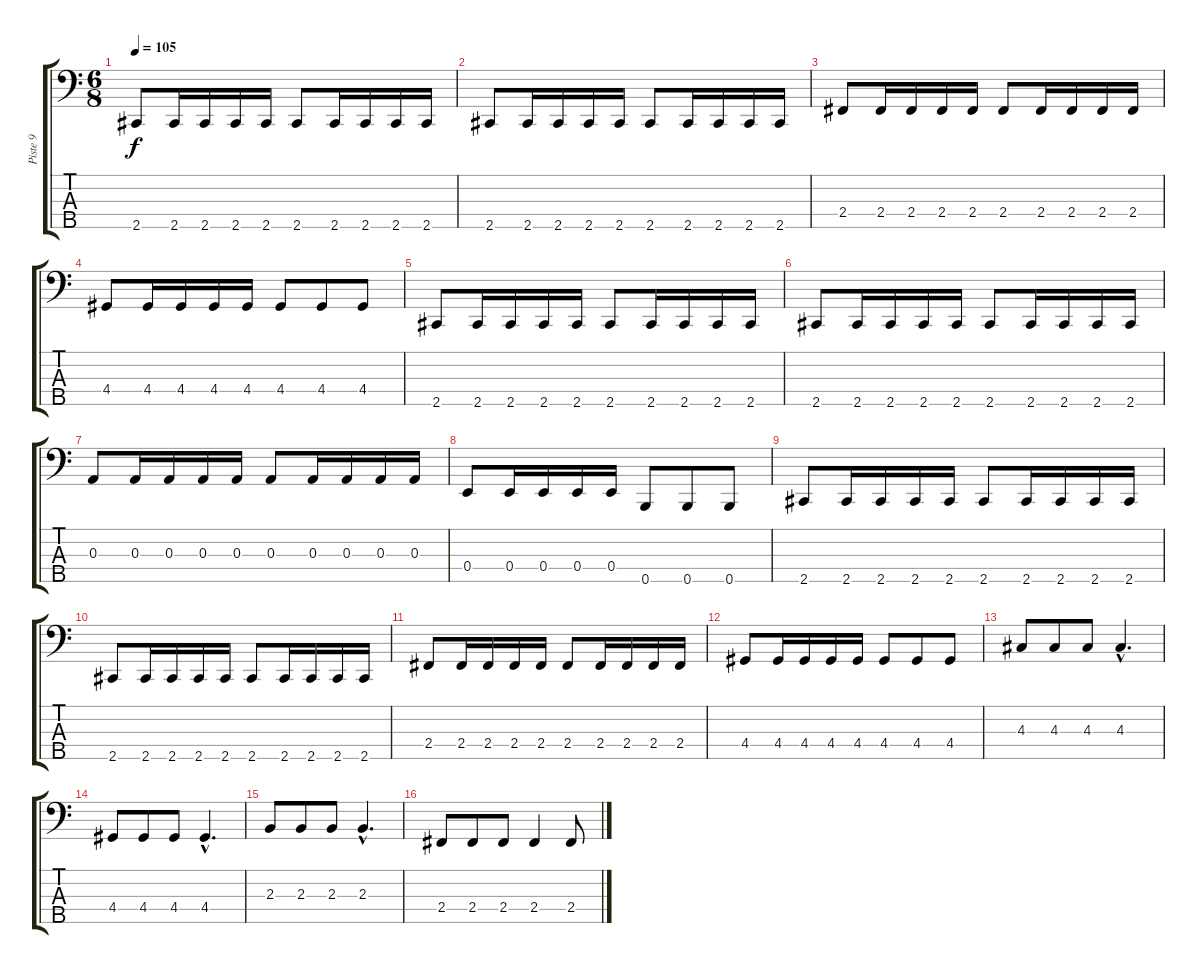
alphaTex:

\track ("Piste 9" "Piste 9") {instrument electricbassfinger}
\staff {score tabs}
\tuning (G2 D2 A1 E1 B0) {hide}
\ts (6 8)
\tempo 105
\clef f4
\ks c
2.5.8{dy f} 2.5.16 2.5.16 2.5.16 2.5.16 2.5.8 2.5.16 2.5.16 2.5.16 2.5.16 |
2.5.8 2.5.16 2.5.16 2.5.16 2.5.16 2.5.8 2.5.16 2.5.16 2.5.16 2.5.16 |
2.4.8 2.4.16 2.4.16 2.4.16 2.4.16 2.4.8 2.4.16 2.4.16 2.4.16 2.4.16 |
4.4.8 4.4.16 4.4.16 4.4.16 4.4.16 4.4.8 4.4.8 4.4.8 |
2.5.8 2.5.16 2.5.16 2.5.16 2.5.16 2.5.8 2.5.16 2.5.16 2.5.16 2.5.16 |
2.5.8 2.5.16 2.5.16 2.5.16 2.5.16 2.5.8 2.5.16 2.5.16 2.5.16 2.5.16 |
0.3.8 0.3.16 0.3.16 0.3.16 0.3.16 0.3.8 0.3.16 0.3.16 0.3.16 0.3.16 |
0.4.8 0.4.16 0.4.16 0.4.16 0.4.16 0.5.8 0.5.8 0.5.8 |
2.5.8 2.5.16 2.5.16 2.5.16 2.5.16 2.5.8 2.5.16 2.5.16 2.5.16 2.5.16 |
2.5.8 2.5.16 2.5.16 2.5.16 2.5.16 2.5.8 2.5.16 2.5.16 2.5.16 2.5.16 |
2.4.8 2.4.16 2.4.16 2.4.16 2.4.16 2.4.8 2.4.16 2.4.16 2.4.16 2.4.16 |
4.4.8 4.4.16 4.4.16 4.4.16 4.4.16 4.4.8 4.4.8 4.4.8 |
4.3.8 4.3.8 4.3.8 4.3{hac}.4{d} |
4.4.8 4.4.8 4.4.8 4.4{hac}.4{d} |
2.3.8 2.3.8 2.3.8 2.3{hac}.4{d} |
2.4.8 2.4.8 2.4.8 2.4.4 2.4.8
